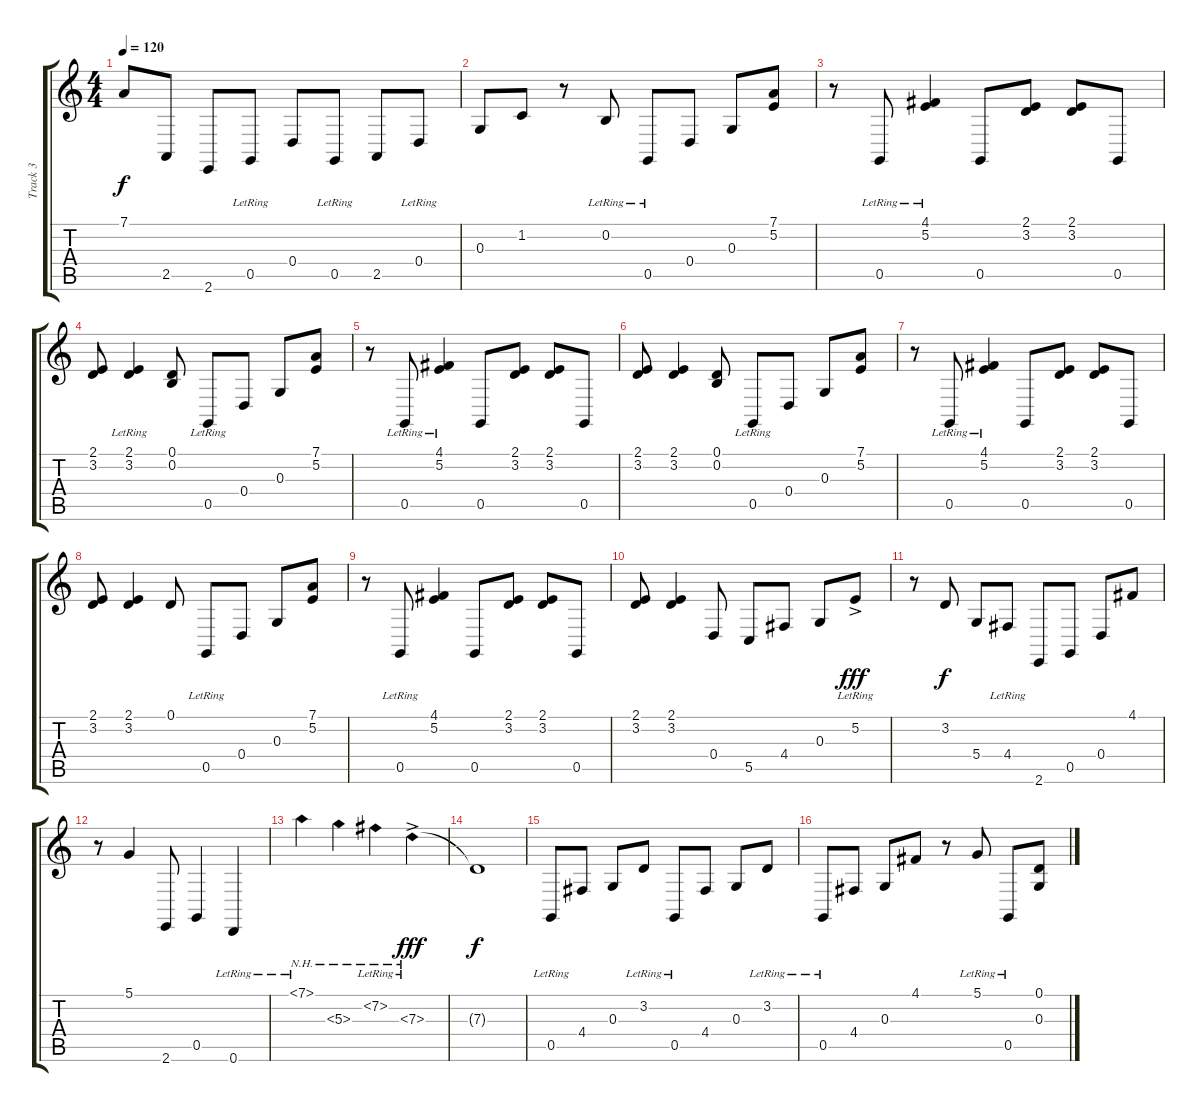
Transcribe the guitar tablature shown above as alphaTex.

\track ("Track 3" "Track 3") {instrument pad4choir}
\staff {score tabs}
\tuning (D4 B3 G3 D3 G2 D2) {hide}
\ts (4 4)
\tempo 120
\clef g2
\ks c
7.1.8{dy f} 2.5.8 2.6.8 0.5{lr}.8 0.4.8 0.5{lr}.8 2.5.8 0.4{lr}.8 |
0.3.8 1.2.8 r.8 0.2{lr}.8 0.5{lr}.8 0.4.8 0.3.8 (7.1 5.2).8 |
r.8 0.5{lr}.8 (4.1{lr} 5.2).4 0.5.8 (2.1 3.2).8 (2.1 3.2).8 0.5.8 |
(2.1 3.2).8 (2.1 3.2{lr}).4 (0.1 0.2).8 0.5{lr}.8 0.4.8 0.3.8 (7.1 5.2).8 |
r.8 0.5{lr}.8 (4.1{lr} 5.2).4 0.5.8 (2.1 3.2).8 (2.1 3.2).8 0.5.8 |
(2.1 3.2).8 (2.1 3.2).4 (0.1 0.2).8 0.5{lr}.8 0.4.8 0.3.8 (7.1 5.2).8 |
r.8 0.5{lr}.8 (4.1 5.2{lr}).4 0.5.8 (2.1 3.2).8 (2.1 3.2).8 0.5.8 |
(2.1 3.2).8 (2.1 3.2).4 0.1.8 0.5{lr}.8 0.4.8 0.3.8 (7.1 5.2).8 |
r.8 0.5{lr}.8 (4.1 5.2).4 0.5.8 (2.1 3.2).8 (2.1 3.2).8 0.5.8 |
(2.1 3.2).8 (2.1 3.2).4 0.4.8 5.5.8 4.4.8 0.3.8 5.2{ac lr}.8{dy fff} |
r.8 3.2.8{dy f} 5.4.8 4.4{lr}.8 2.6.8 0.5.8 0.4.8 4.1.8 |
r.8 5.1.4 2.6.8 0.5.4 0.6{lr}.4 |
7.1{nh lr}.4 5.3{nh}.4 7.2{nh lr}.4 7.3{nh ac lr}.4{dy fff} |
7.3{t}.1{dy f} |
0.5{lr}.8 4.4.8 0.3.8 3.2{lr}.8 0.5{lr}.8 4.4.8 0.3.8 3.2{lr}.8 |
0.5{lr}.8 4.4.8 0.3.8 4.1.8 r.8 5.1{lr}.8 0.5{lr}.8 (0.1 0.3).8
